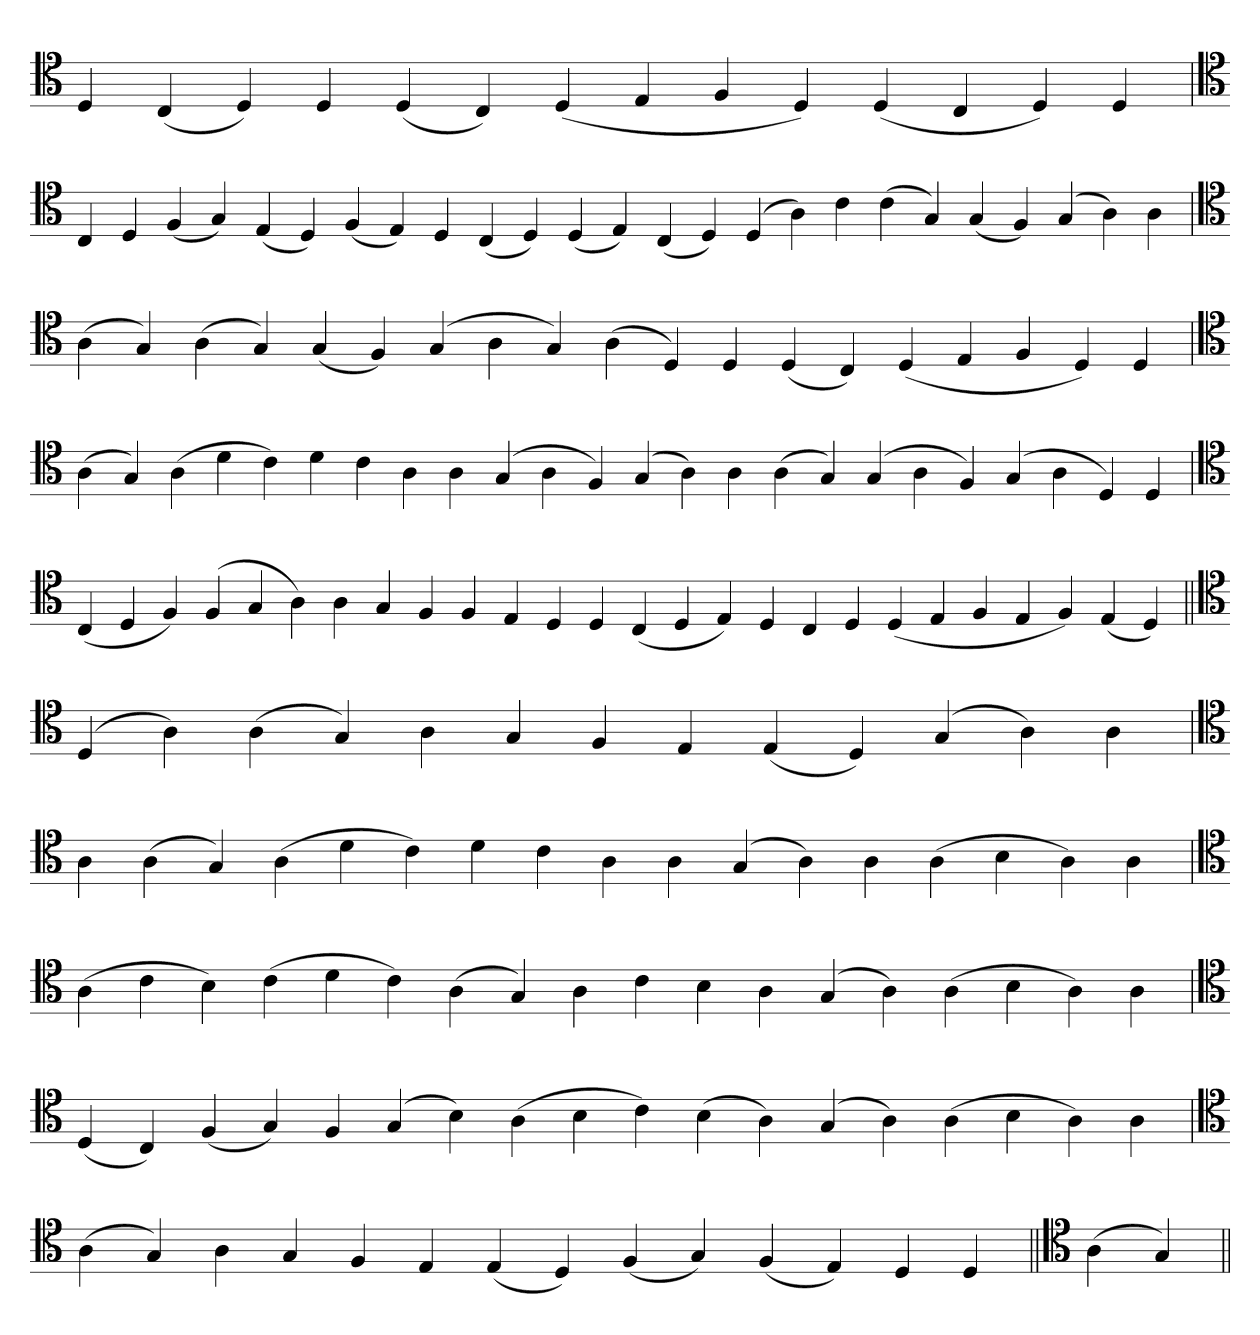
**kern
*part1
*staff1
*clefC4
=
4D
(4C
4D)
4D
(4D
4C)
(4D
4E
4F
4D)
(4D
4C
4D)
4D
=`
*clefC4
4C
4D
(4F
4G)
(4E
4D)
(4F
4E)
4D
(4C
4D)
(4D
4E)
(4C
4D)
(4D
4A)
4c
(4c
4G)
(4G
4F)
(4G
4A)
4A
='
*clefC4
(4A
4G)
(4A
4G)
(4G
4F)
(4G
4A
4G)
(4A
4D)
4D
(4D
4C)
(4D
4E
4F
4D)
4D
=
*clefC4
(4A
4G)
(4A
4d
4c)
4d
4c
4A
4A
(4G
4A
4F)
(4G
4A)
4A
(4A
4G)
(4G
4A
4F)
(4G
4A
4D)
4D
='
*clefC4
(4C
4D
4F)
(4F
4G
4A)
4A
4G
4F
4F
4E
4D
4D
(4C
4D
4E)
4D
4C
4D
(4D
4E
4F
4E
4F)
(4E
4D)
=||
*clefC4
(4D
4A)
(4A
4G)
4A
4G
4F
4E
(4E
4D)
(4G
4A)
4A
=`
*clefC4
4A
(4A
4G)
(4A
4d
4c)
4d
4c
4A
4A
(4G
4A)
4A
(4A
4B
4A)
4A
=
*clefC4
(4A
4c
4B)
(4c
4d
4c)
(4A
4G)
4A
4c
4B
4A
(4G
4A)
(4A
4B
4A)
4A
=`
*clefC4
(4D
4C)
(4F
4G)
4F
(4G
4B)
(4A
4B
4c)
(4B
4A)
(4G
4A)
(4A
4B
4A)
4A
='
*clefC4
(4A
4G)
4A
4G
4F
4E
(4E
4D)
(4F
4G)
(4F
4E)
4D
4D
=||
*clefC4
(4A
4G)
=||
*-
